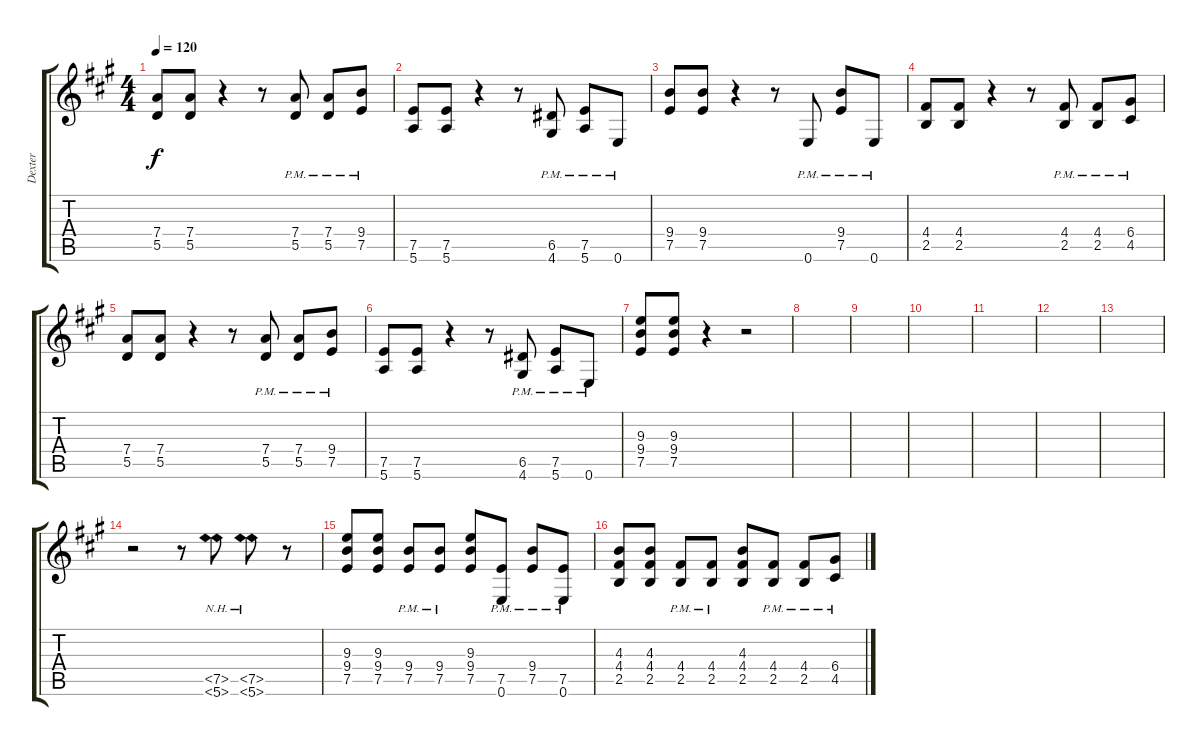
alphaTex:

\track ("Dexter" "Dexter") {instrument distortionguitar}
\staff {score tabs}
\tuning (E4 B3 G3 D3 A2 E2) {hide}
\ts (4 4)
\tempo 120
\clef g2
\ks a
(7.4 5.5).8{dy f} (7.4 5.5).8 r.4 r.8 (7.4{pm} 5.5{pm}).8 (7.4{pm} 5.5{pm}).8 (9.4{pm} 7.5{pm}).8 |
(7.5 5.6).8 (7.5 5.6).8 r.4 r.8 (6.5{pm} 4.6{pm}).8 (7.5{pm} 5.6{pm}).8 0.6{pm}.8 |
(9.4 7.5).8 (9.4 7.5).8 r.4 r.8 0.6{pm}.8 (9.4{pm} 7.5{pm}).8 0.6{pm}.8 |
(4.4 2.5).8 (4.4 2.5).8 r.4 r.8 (4.4{pm} 2.5{pm}).8 (4.4{pm} 2.5{pm}).8 (6.4{pm} 4.5{pm}).8 |
(7.4 5.5).8 (7.4 5.5).8 r.4 r.8 (7.4{pm} 5.5{pm}).8 (7.4{pm} 5.5{pm}).8 (9.4{pm} 7.5{pm}).8 |
(7.5 5.6).8 (7.5 5.6).8 r.4 r.8 (6.5{pm} 4.6{pm}).8 (7.5{pm} 5.6{pm}).8 0.6{pm}.8 |
(9.3 9.4 7.5).8 (9.3 9.4 7.5).8 r.4 r.2 |
|
|
|
|
|
|
r.2 r.8 (7.5{nh} 5.6{nh}).8 (7.5{nh} 5.6{nh}).8 r.8 |
(9.3 9.4 7.5).8 (9.3 9.4 7.5).8 (9.4{pm} 7.5{pm}).8 (9.4{pm} 7.5{pm}).8 (9.3 9.4 7.5).8 (7.5{pm} 0.6{pm}).8 (9.4{pm} 7.5{pm}).8 (7.5{pm} 0.6{pm}).8 |
(4.3 4.4 2.5).8 (4.3 4.4 2.5).8 (4.4{pm} 2.5{pm}).8 (4.4{pm} 2.5{pm}).8 (4.3 4.4 2.5).8 (4.4{pm} 2.5{pm}).8 (4.4{pm} 2.5{pm}).8 (6.4{pm} 4.5{pm}).8
